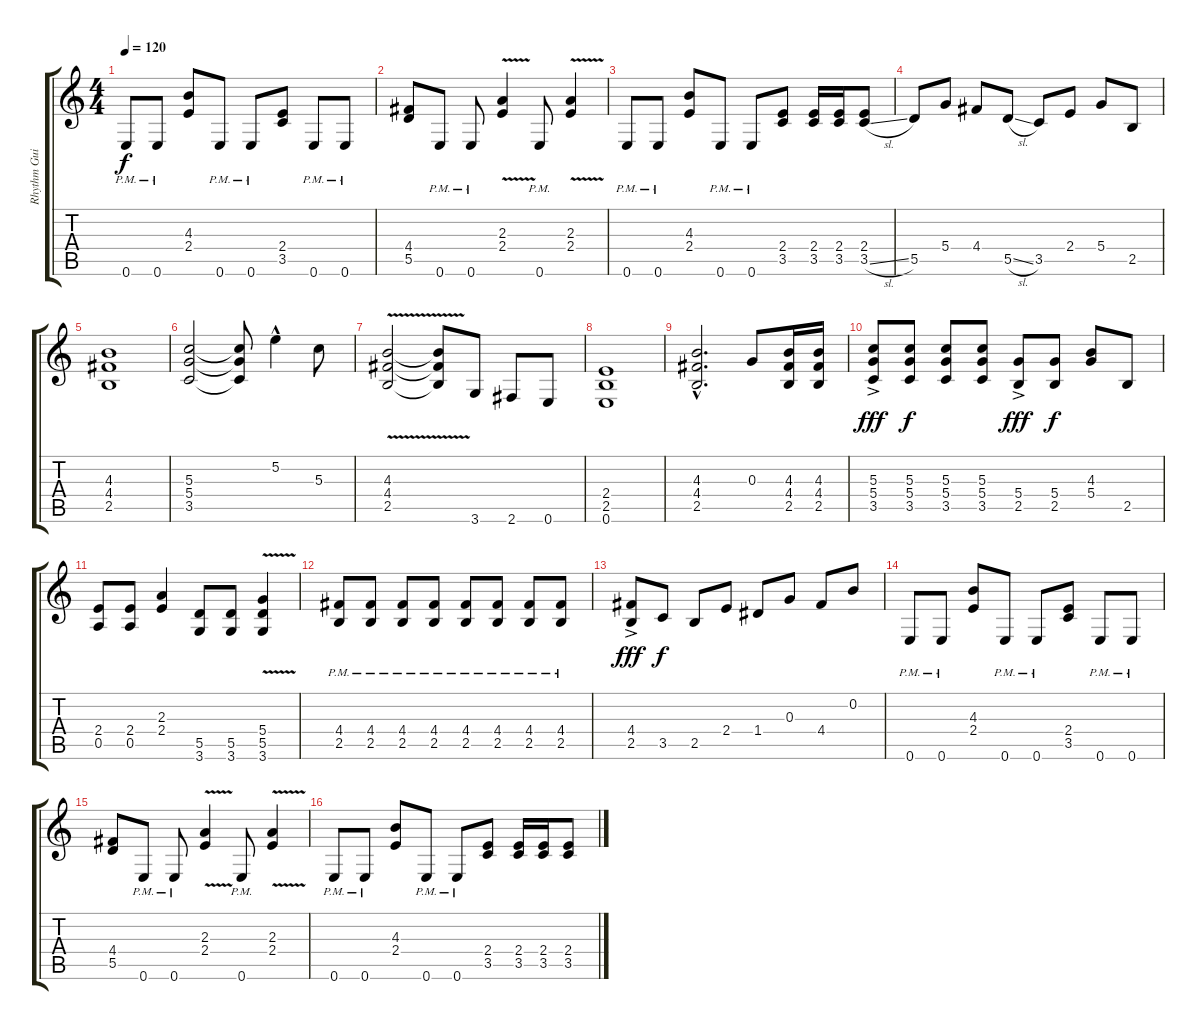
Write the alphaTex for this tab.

\track ("Rhythm Guitar" "Rhythm Gui") {instrument distortionguitar}
\staff {score tabs}
\tuning (E4 B3 G3 D3 A2 E2) {hide}
\ts (4 4)
\tempo 120
\clef g2
\ks c
0.6{pm}.8{dy f} 0.6{pm}.8 (4.3 2.4).8 0.6{pm}.8 0.6{pm}.8 (2.4 3.5).8 0.6{pm}.8 0.6{pm}.8 |
(4.4 5.5).8 0.6{pm}.8 0.6{pm}.8 (2.3{v} 2.4{v}).4 0.6{pm}.8 (2.3{v} 2.4{v}).4 |
0.6{pm}.8 0.6{pm}.8 (4.3 2.4).8 0.6{pm}.8 0.6{pm}.8 (2.4 3.5).8 (2.4 3.5).16 (2.4 3.5).16 (2.4 3.5{sl}).8 |
5.5.8 5.4.8 4.4.8 5.5{sl}.8 3.5.8 2.4.8 5.4.8 2.5.8 |
(4.3 4.4 2.5).1 |
(5.3 5.4 3.5).2 (5.3{t} 5.4{t} 3.5{t}).8 5.2{hac}.4 5.3.8 |
(4.3{v} 4.4{v} 2.5{v}).2 (4.3{t} 4.4{t} 2.5{t}).8 3.6.8 2.6.8 0.6.8 |
(2.4 2.5 0.6).1 |
(4.3{hac} 4.4{hac} 2.5{hac}).2{d} 0.3.8 (4.3 4.4 2.5).16 (4.3 4.4 2.5).16 |
(5.3{ac} 5.4 3.5).8{dy fff} (5.3 5.4 3.5).8{dy f} (5.3 5.4 3.5).8 (5.3 5.4 3.5).8 (5.4{ac} 2.5).8{dy fff} (5.4 2.5).8{dy f} (4.3 5.4).8 2.5.8 |
(2.4 0.5).8 (2.4 0.5).8 (2.3 2.4).4 (5.5 3.6).8 (5.5 3.6).8 (5.4{v} 5.5 3.6).4 |
(4.4{pm} 2.5{pm}).8 (4.4{pm} 2.5{pm}).8 (4.4 2.5{pm}).8 (4.4{pm} 2.5{pm}).8 (4.4{pm} 2.5{pm}).8 (4.4{pm} 2.5{pm}).8 (4.4{pm} 2.5{pm}).8 (4.4{pm} 2.5{pm}).8 |
(4.4{ac} 2.5).8{dy fff} 3.5.8{dy f} 2.5.8 2.4.8 1.4.8 0.3.8 4.4.8 0.2.8 |
0.6{pm}.8 0.6{pm}.8 (4.3 2.4).8 0.6{pm}.8 0.6{pm}.8 (2.4 3.5).8 0.6{pm}.8 0.6{pm}.8 |
(4.4 5.5).8 0.6{pm}.8 0.6{pm}.8 (2.3{v} 2.4).4 0.6{pm}.8 (2.3 2.4{v}).4 |
0.6{pm}.8 0.6{pm}.8 (4.3 2.4).8 0.6{pm}.8 0.6{pm}.8 (2.4 3.5).8 (2.4 3.5).16 (2.4 3.5).16 (2.4 3.5{sl}).8
